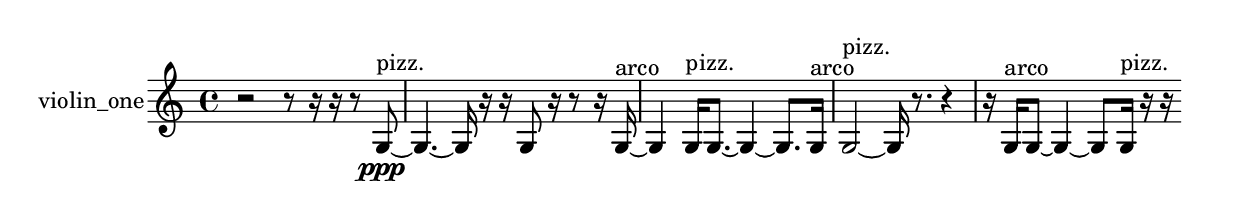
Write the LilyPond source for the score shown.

% [notes] external for Pure Data
% development-version July 14, 2014 
% by Jaime E. Oliver La Rosa
% la.rosa@nyu.edu
% @ the Waverly Labs in NYU MUSIC FAS
% Open this file with Lilypond
% more information is available at lilypond.org
% Released under the GNU General Public License.

% HEADERS

glissandoSkipOn = {
  \override NoteColumn.glissando-skip = ##t
  \hide NoteHead
  \hide Accidental
  \hide Tie
  \override NoteHead.no-ledgers = ##t
}

glissandoSkipOff = {
  \revert NoteColumn.glissando-skip
  \undo \hide NoteHead
  \undo \hide Tie
  \undo \hide Accidental
  \revert NoteHead.no-ledgers
}
violin_one_part = {

  \time 4/4

  \clef treble 
  % ________________________________________bar 1 :
  r2 
  r8  r16  r16 
  r8  g8~\ppp^\markup {pizz. }  |
  % ________________________________________bar 2 :
  g4.~ 
  g16  r16 
  r16  g8  r16 
  r8  r16  g16~^\markup {arco }  |
  % ________________________________________bar 3 :
  g4 
  g16^\markup {pizz. }  g8.~ 
  g4~ 
  g8.  g16^\markup {arco }  |
  % ________________________________________bar 4 :
  g2~^\markup {pizz. } 
  g16  r8. 
  r4  |
  % ________________________________________bar 5 :
  r16  g16^\markup {arco }  g8~ 
  g4~ 
  g8  g16^\markup {pizz. }  r16 
  r16 
}

\score {
  \new Staff \with { instrumentName = "violin_one" } {
    \new Voice {
      \violin_one_part
    }
  }
  \layout {
    \mergeDifferentlyHeadedOn
    \mergeDifferentlyDottedOn
    \set harmonicDots = ##t
    \override Glissando.thickness = #4
    \set Staff.pedalSustainStyle = #'mixed
    \override TextSpanner.bound-padding = #1.0
    \override TextSpanner.bound-details.right.padding = #1.3
    \override TextSpanner.bound-details.right.stencil-align-dir-y = #CENTER
    \override TextSpanner.bound-details.left.stencil-align-dir-y = #CENTER
    \override TextSpanner.bound-details.right-broken.text = ##f
    \override TextSpanner.bound-details.left-broken.text = ##f
    \override Glissando.minimum-length = #4
    \override Glissando.springs-and-rods = #ly:spanner::set-spacing-rods
    \override Glissando.breakable = ##t
    \override Glissando.after-line-breaking = ##t
    \set baseMoment = #(ly:make-moment 1/8)
    \set beatStructure = 2,2,2,2
    #(set-default-paper-size "a4")
  }
  \midi { }
}

\version "2.19.49"
% notes Pd External version testing 
